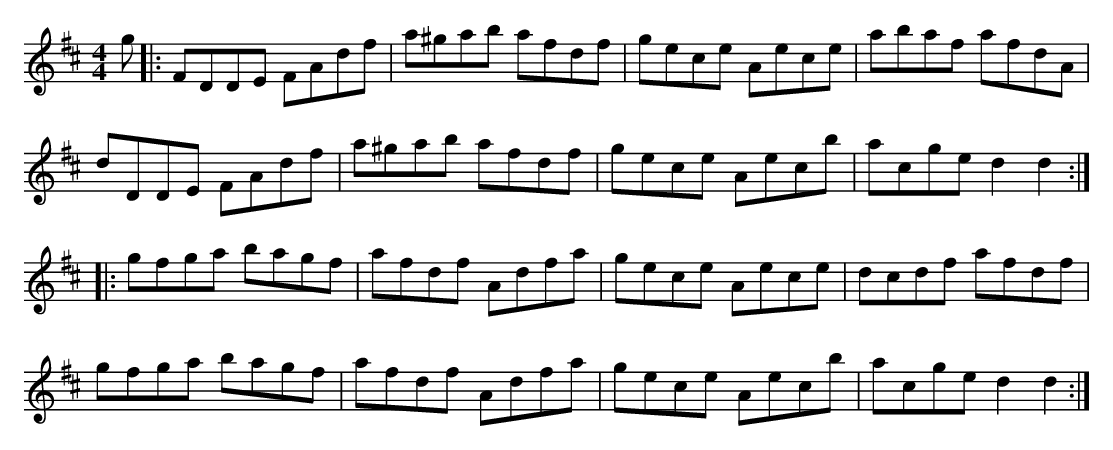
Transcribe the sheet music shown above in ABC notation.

X:1
M:4/4
K:D
g|:FDDE FAdf|a^gab afdf|gece Aece|abaf afdA|
dDDE FAdf|a^gab afdf|gece Aecb|acged2d2:|
|:gfga bagf|afdf Adfa|gece Aece|dcdf afdf|
gfga bagf|afdf Adfa|gece Aecb|acged2d2:|
